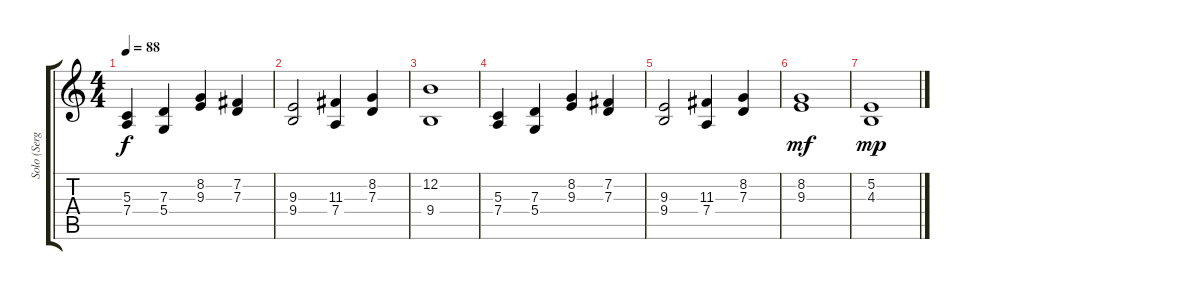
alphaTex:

\track ("Solo (Sergio)" "Solo (Serg") {instrument viola}
\staff {score tabs}
\tuning (E4 B3 G3 D3 A2 E2) {hide}
\ts (4 4)
\tempo 88
\clef g2
\ks c
(5.3 7.4).4{dy f} (7.3 5.4).4 (8.2 9.3).4 (7.2 7.3).4 |
(9.3 9.4).2 (11.3 7.4).4 (8.2 7.3).4 |
(12.2 9.4).1 |
(5.3 7.4).4 (7.3 5.4).4 (8.2 9.3).4 (7.2 7.3).4 |
(9.3 9.4).2 (11.3 7.4).4 (8.2 7.3).4 |
(8.2 9.3).1{dy mf} |
(5.2 4.3).1{dy mp}
